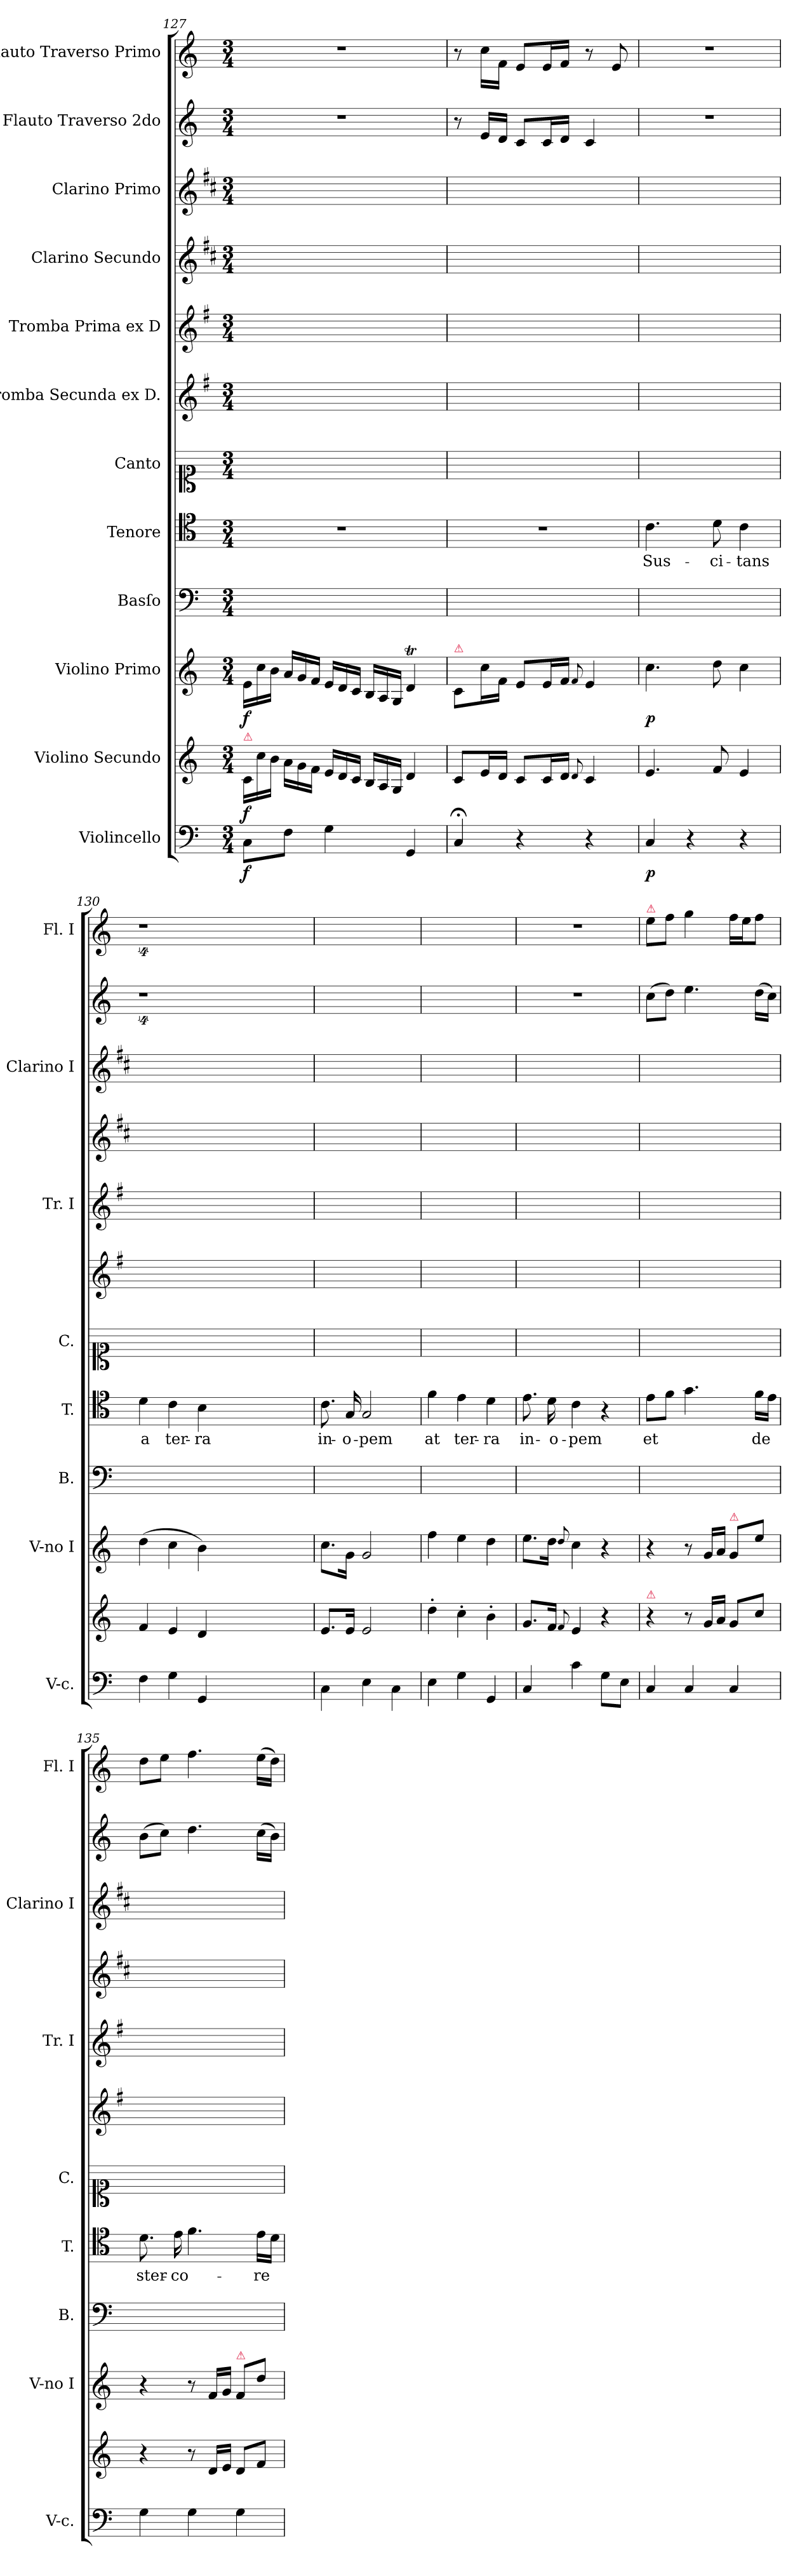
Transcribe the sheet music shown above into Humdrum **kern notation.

**kern	**dynam	**kern	**dynam	**kern	**dynam	**kern	**kern	**text	**kern	**kern	**kern	**kern	**kern	**kern	**kern
*part12	*part12	*part11	*part11	*part10	*part10	*part9	*part8	*part8	*part7	*part6	*part5	*part4	*part3	*part2	*part1
*staff12	*staff12	*staff11	*staff11	*staff10	*staff10	*staff9	*staff8	*staff8	*staff7	*staff6	*staff5	*staff4	*staff3	*staff2	*staff1
*I"Violincello	*	*I"Violino Secundo	*	*I"Violino Primo	*	*I"Basſo	*I"Tenore	*	*I"Canto	*I"Tromba Secunda ex D.	*I"Tromba Prima ex D	*I"Clarino Secundo	*I"Clarino Primo	*I"Flauto Traverso 2do	*I"Flauto Traverso Primo
*I'V-c.	*	*	*	*I'V-no I	*	*I'B.	*I'T.	*	*I'C.	*	*I'Tr. I	*	*I'Clarino I	*	*I'Fl. I
*clefF4	*	*clefG2	*	*clefG2	*	*clefF4	*clefC4	*	*clefC1	*clefG2	*clefG2	*clefG2	*clefG2	*clefG2	*clefG2
*	*	*	*	*	*	*	*	*	*	*ITrd4c7	*ITrd4c7	*ITrd1c2	*ITrd1c2	*	*
*k[]	*	*k[]	*	*k[]	*	*k[]	*k[]	*	*k[]	*k[]	*k[]	*k[]	*k[]	*k[]	*k[]
*M3/4	*	*M3/4	*	*M3/4	*	*M3/4	*M3/4	*	*M3/4	*M3/4	*M3/4	*M3/4	*M3/4	*M3/4	*M3/4
*	*	*Xtuplet	*	*Xtuplet	*	*	*	*	*	*	*	*	*	*	*
=127	=127	=127	=127	=127	=127	=127	=127	=127	=127	=127	=127	=127	=127	=127	=127
!	!	!LO:TX:a:color=crimson:t=⚠	!	!	!	!	!	!	!	!	!	!	!	!	!
8C\L	f.	24c/LL	f	24e/LL	f	2.ryy	2.r	.	2.ryy	2.ryy	2.ryy	2.ryy	2.ryy	2.r	2.r
.	.	24cc\	.	24cc\	.	.	.	.	.	.	.	.	.	.	.
.	.	24b\JJ	.	24b\JJ	.	.	.	.	.	.	.	.	.	.	.
8F\J	.	24a\LL	.	24a/LL	.	.	.	.	.	.	.	.	.	.	.
.	.	24g\	.	24g/	.	.	.	.	.	.	.	.	.	.	.
.	.	24f\JJ	.	24f/JJ	.	.	.	.	.	.	.	.	.	.	.
4G\	.	24e/LL	.	24e/LL	.	.	.	.	.	.	.	.	.	.	.
.	.	24d/	.	24d/	.	.	.	.	.	.	.	.	.	.	.
.	.	24c/JJ	.	24c/JJ	.	.	.	.	.	.	.	.	.	.	.
.	.	24B/LL	.	24B/LL	.	.	.	.	.	.	.	.	.	.	.
.	.	24A/	.	24A/	.	.	.	.	.	.	.	.	.	.	.
.	.	24G/JJ	.	24G/JJ	.	.	.	.	.	.	.	.	.	.	.
4GG/	.	4d/	.	4dT/	.	.	.	.	.	.	.	.	.	.	.
=128	=128	=128	=128	=128	=128	=128	=128	=128	=128	=128	=128	=128	=128	=128	=128
!	!	!	!	!LO:TX:a:color=crimson:t=⚠	!	!	!	!	!	!	!	!	!	!	!
4C;</	.	8c/L	.	8c/L	.	2.ryy	2.r	.	2.ryy	2.ryy	2.ryy	2.ryy	2.ryy	8r	8r
.	.	16e/L	.	16cc\L	.	.	.	.	.	.	.	.	.	16e/LL	16cc\LL
.	.	16d/JJ	.	16f\JJ	.	.	.	.	.	.	.	.	.	16d/JJ	16f\JJ
4r	.	8c/L	.	8e/L	.	.	.	.	.	.	.	.	.	8c/L	8e/L
.	.	16c/L	.	16e/L	.	.	.	.	.	.	.	.	.	16c/L	16e/L
.	.	16d/JJ	.	16f/JJ	.	.	.	.	.	.	.	.	.	16d/JJ	16f/JJ
.	.	8qqd/	.	8qqf/	.	.	.	.	.	.	.	.	.	.	.
4r	.	4c/	.	4e/	.	.	.	.	.	.	.	.	.	4c/	8r
.	.	.	.	.	.	.	.	.	.	.	.	.	.	.	8e/
=129	=129	=129	=129	=129	=129	=129	=129	=129	=129	=129	=129	=129	=129	=129	=129
4C/	p.	4.e/	pia	4.cc\	p.	2.ryy	4.c\	Sus-	2.ryy	2.ryy	2.ryy	2.ryy	2.ryy	2.r	2.r
4r	.	.	.	.	.	.	.	.	.	.	.	.	.	.	.
.	.	8f/	.	8dd\	.	.	8d\	-ci-	.	.	.	.	.	.	.
4r	.	4e/	.	4cc\	.	.	4c\	-tans	.	.	.	.	.	.	.
=130	=130	=130	=130	=130	=130	=130	=130	=130	=130	=130	=130	=130	=130	=130	=130
4F\	.	4f/	.	(4dd\	.	2.ryy	4d\	a	2.ryy	2.ryy	2.ryy	2.ryy	2.ryy	4%9r	4%9r
4G\	.	4e/	.	4cc\	.	.	4c\	ter-	.	.	.	.	.	.	.
4GG/	.	4d/	.	4b\)	.	.	4B\	-ra	.	.	.	.	.	.	.
1.ryy	.	1.ryy	.	1.ryy	.	1.ryy	1.ryy	.	1.ryy	1.ryy	1.ryy	1.ryy	1.ryy	.	.
=131	=131	=131	=131	=131	=131	=131	=131	=131	=131	=131	=131	=131	=131	=131	=131
4C\	.	8.e/L	.	8.cc\L	.	2.ryy	8.c\	in-	2.ryy	2.ryy	2.ryy	2.ryy	2.ryy	2.ryy	2.ryy
.	.	16e/Jk	.	16g\Jk	.	.	16G/	-o-	.	.	.	.	.	.	.
4E\	.	2e/	.	2g/	.	.	2G/	-pem	.	.	.	.	.	.	.
4C\	.	.	.	.	.	.	.	.	.	.	.	.	.	.	.
=132	=132	=132	=132	=132	=132	=132	=132	=132	=132	=132	=132	=132	=132	=132	=132
4E\	.	4dd'<\	.	4ff\	.	2.ryy	4f\	at	2.ryy	2.ryy	2.ryy	2.ryy	2.ryy	2.ryy	2.ryy
4G\	.	4cc'<\	.	4ee\	.	.	4e\	ter-	.	.	.	.	.	.	.
4GG/	.	4b'<\	.	4dd\	.	.	4d\	-ra	.	.	.	.	.	.	.
=133	=133	=133	=133	=133	=133	=133	=133	=133	=133	=133	=133	=133	=133	=133	=133
4C/	.	8.g/L	.	8.ee\L	.	2.ryy	8.e\	in-	2.ryy	2.ryy	2.ryy	2.ryy	2.ryy	2.r	2.r
.	.	16f/Jk	.	16dd\Jk	.	.	16d\	-o-	.	.	.	.	.	.	.
.	.	8qqf/	.	8qqdd/	.	.	.	.	.	.	.	.	.	.	.
4c\	.	4e/	.	4cc\	.	.	4c\	-pem	.	.	.	.	.	.	.
8G\L	.	4r	.	4r	.	.	4r	.	.	.	.	.	.	.	.
8E\J	.	.	.	.	.	.	.	.	.	.	.	.	.	.	.
=134	=134	=134	=134	=134	=134	=134	=134	=134	=134	=134	=134	=134	=134	=134	=134
!	!	!	!	!	!	!	!	!	!	!	!	!	!	!	!LO:TX:a:color=crimson:t=⚠
!	!	!LO:TX:a:color=crimson:t=⚠	!	!	!	!	!	!	!	!	!	!	!	!	!
4C/	.	4r	.	4r	.	2.ryy	8e\L	et	2.ryy	2.ryy	2.ryy	2.ryy	2.ryy	(8cc\L	8ee\L
.	.	.	.	.	.	.	8f\J	.	.	.	.	.	.	8dd\J)	8ff\J
4C/	.	8r	.	8r	.	.	4.g\	.	.	.	.	.	.	4.ee\	4gg\
.	.	16g/LL	.	16g/LL	.	.	.	.	.	.	.	.	.	.	.
.	.	16a/JJ	.	16a/JJ	.	.	.	.	.	.	.	.	.	.	.
!	!	!	!	!LO:TX:a:color=crimson:t=⚠	!	!	!	!	!	!	!	!	!	!	!
4C/	.	8g/L	.	8g/L	.	.	.	.	.	.	.	.	.	.	16ff\LL
.	.	.	.	.	.	.	.	.	.	.	.	.	.	.	16ee\J
.	.	8cc\J	.	8ee\J	.	.	16f\LL	de	.	.	.	.	.	(16dd\LL	8ff\J
.	.	.	.	.	.	.	16e\JJ	.	.	.	.	.	.	16cc\JJ)	.
=135	=135	=135	=135	=135	=135	=135	=135	=135	=135	=135	=135	=135	=135	=135	=135
4G\	.	4r	.	4r	.	2.ryy	8.d\	ster-	2.ryy	2.ryy	2.ryy	2.ryy	2.ryy	(8b\L	8dd\L
.	.	.	.	.	.	.	.	.	.	.	.	.	.	8cc\J)	8ee\J
.	.	.	.	.	.	.	16e\	-co-	.	.	.	.	.	.	.
4G\	.	8r	.	8r	.	.	4.f\	.	.	.	.	.	.	4.dd\	4.ff\
.	.	16d/LL	.	16f/LL	.	.	.	.	.	.	.	.	.	.	.
.	.	16e/JJ	.	16g/JJ	.	.	.	.	.	.	.	.	.	.	.
!	!	!	!	!LO:TX:a:color=crimson:t=⚠	!	!	!	!	!	!	!	!	!	!	!
4G\	.	8d/L	.	8f/L	.	.	.	.	.	.	.	.	.	.	.
.	.	8f/J	.	8dd\J	.	.	16e\LL	-re	.	.	.	.	.	(16cc\LL	(16ee\LL
.	.	.	.	.	.	.	16d\JJ	.	.	.	.	.	.	16b\JJ)	16dd\JJ)
=	=	=	=	=	=	=	=	=	=	=	=	=	=	=	=
*-	*-	*-	*-	*-	*-	*-	*-	*-	*-	*-	*-	*-	*-	*-	*-
